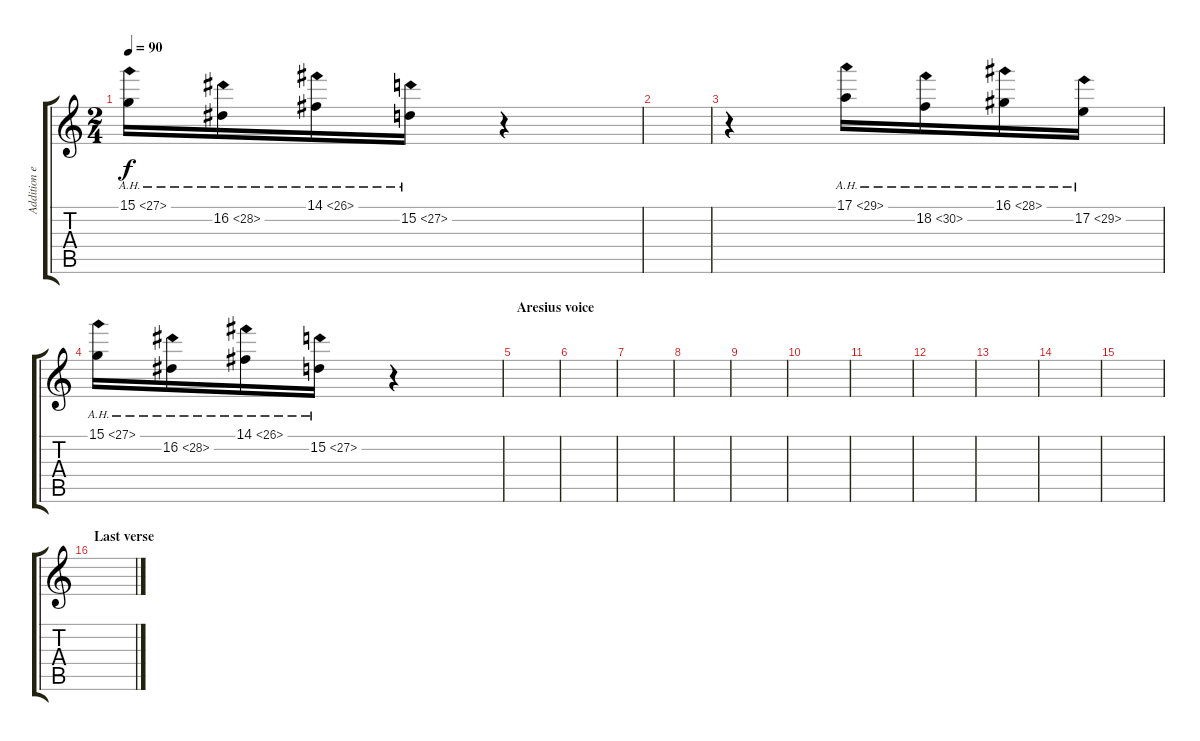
\track ("Addition effects + instruments" "Addition e") {instrument stringensemble1}
\staff {score tabs}
\tuning (E4 B3 G3 D3 A2 E2) {hide}
\ts (2 4)
\tempo 90
\clef g2
\ks c
15.1{ah 12}.16{dy f} 16.2{ah 12}.16 14.1{ah 12}.16 15.2{ah 12}.16 r.4 |
|
r.4{volume 10 instrument honkytonkpiano} 17.1{ah 12}.16 18.2{ah 12}.16 16.1{ah 12}.16 17.2{ah 12}.16 |
15.1{ah 12}.16 16.2{ah 12}.16 14.1{ah 12}.16 15.2{ah 12}.16 r.4 |
\section ("" "Aresius voice")
|
|
|
|
|
|
|
|
|
|
|
\section ("" "Last verse")
